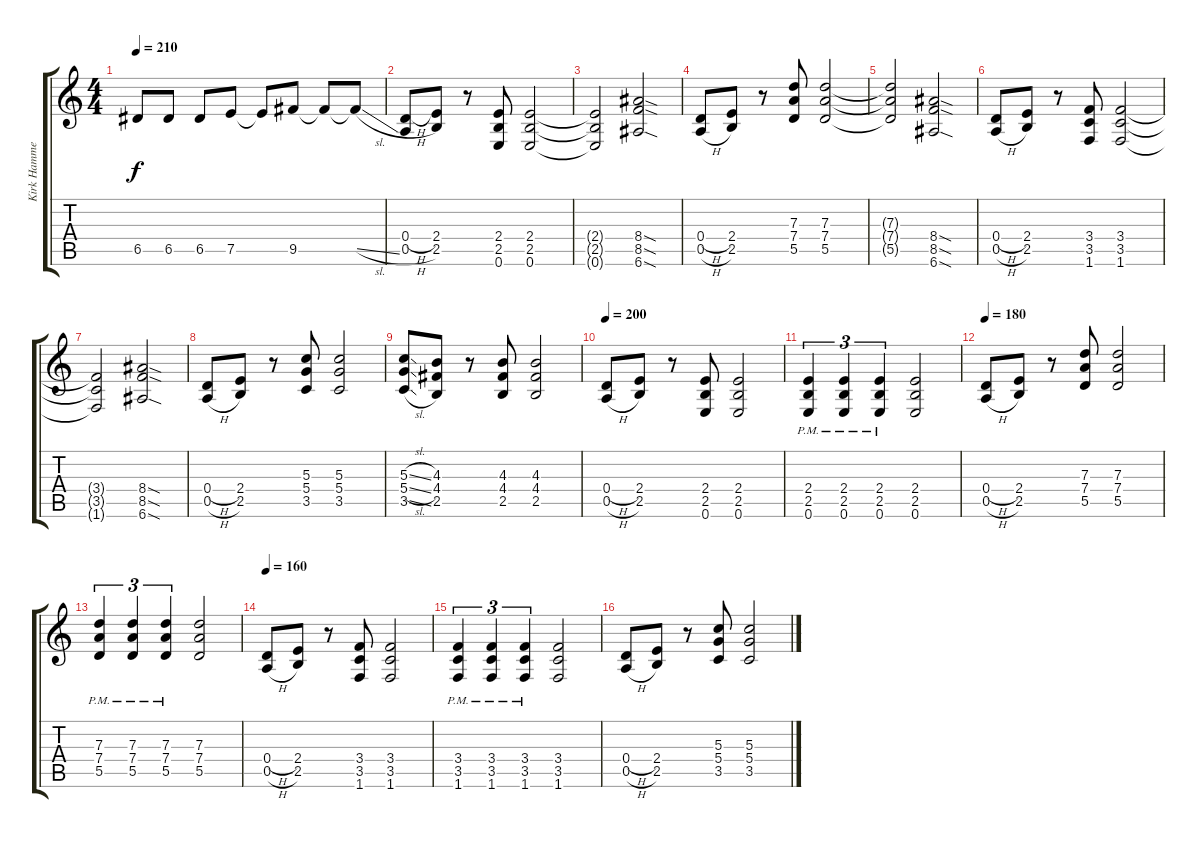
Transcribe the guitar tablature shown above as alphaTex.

\track ("Kirk Hammet" "Kirk Hamme") {instrument electricguitarclean}
\staff {score tabs}
\tuning (E4 B3 G3 D3 A2 E2) {hide}
\ts (4 4)
\tempo 210
\clef g2
\ks c
6.5.8{dy f} 6.5.8 6.5.8 7.5.8 7.5{t}.8 9.5.8 9.5{t}.8 9.5{sl t}.8 |
(0.4{h} 0.5{h}).8{instrument distortionguitar} (2.4 2.5).8 r.8 (2.4 2.5 0.6).8 (2.4 2.5 0.6).2 |
(2.4{t} 2.5{t} 0.6{t}).2 (8.4{sod} 8.5{sod} 6.6{sod}).2 |
(0.4{h} 0.5{h}).8 (2.4 2.5).8 r.8 (7.3 7.4 5.5).8 (7.3 7.4 5.5).2 |
(7.3{t} 7.4{t} 5.5{t}).2 (8.4{sod} 8.5{sod} 6.6{sod}).2 |
(0.4{h} 0.5{h}).8 (2.4 2.5).8 r.8 (3.4 3.5 1.6).8 (3.4 3.5 1.6).2 |
(3.4{t} 3.5{t} 1.6{t}).2 (8.4{sod} 8.5{sod} 6.6{sod}).2 |
(0.4{h} 0.5{h}).8 (2.4 2.5).8 r.8 (5.3 5.4 3.5).8 (5.3 5.4 3.5).2 |
(5.3{sl} 5.4{sl} 3.5{sl}).8 (4.3 4.4 2.5).8 r.8 (4.3 4.4 2.5).8 (4.3 4.4 2.5).2 |
\tempo 200
(0.4{h} 0.5{h}).8 (2.4 2.5).8 r.8 (2.4 2.5 0.6).8 (2.4 2.5 0.6).2 |
(2.4{pm} 2.5{pm} 0.6{pm}).4{tu (3 2)} (2.4{pm} 2.5{pm} 0.6{pm}).4{tu (3 2)} (2.4{pm} 2.5{pm} 0.6{pm}).4{tu (3 2)} (2.4 2.5 0.6).2 |
\tempo 180
(0.4{h} 0.5{h}).8 (2.4 2.5).8 r.8 (7.3 7.4 5.5).8 (7.3 7.4 5.5).2 |
(7.3{pm} 7.4{pm} 5.5{pm}).4{tu (3 2)} (7.3{pm} 7.4{pm} 5.5{pm}).4{tu (3 2)} (7.3{pm} 7.4{pm} 5.5{pm}).4{tu (3 2)} (7.3 7.4 5.5).2 |
\tempo 160
(0.4{h} 0.5{h}).8 (2.4 2.5).8 r.8 (3.4 3.5 1.6).8 (3.4 3.5 1.6).2 |
(3.4{pm} 3.5{pm} 1.6{pm}).4{tu (3 2)} (3.4{pm} 3.5{pm} 1.6{pm}).4{tu (3 2)} (3.4{pm} 3.5{pm} 1.6{pm}).4{tu (3 2)} (3.4 3.5 1.6).2 |
(0.4{h} 0.5{h}).8 (2.4 2.5).8 r.8 (5.3 5.4 3.5).8 (5.3 5.4 3.5).2
